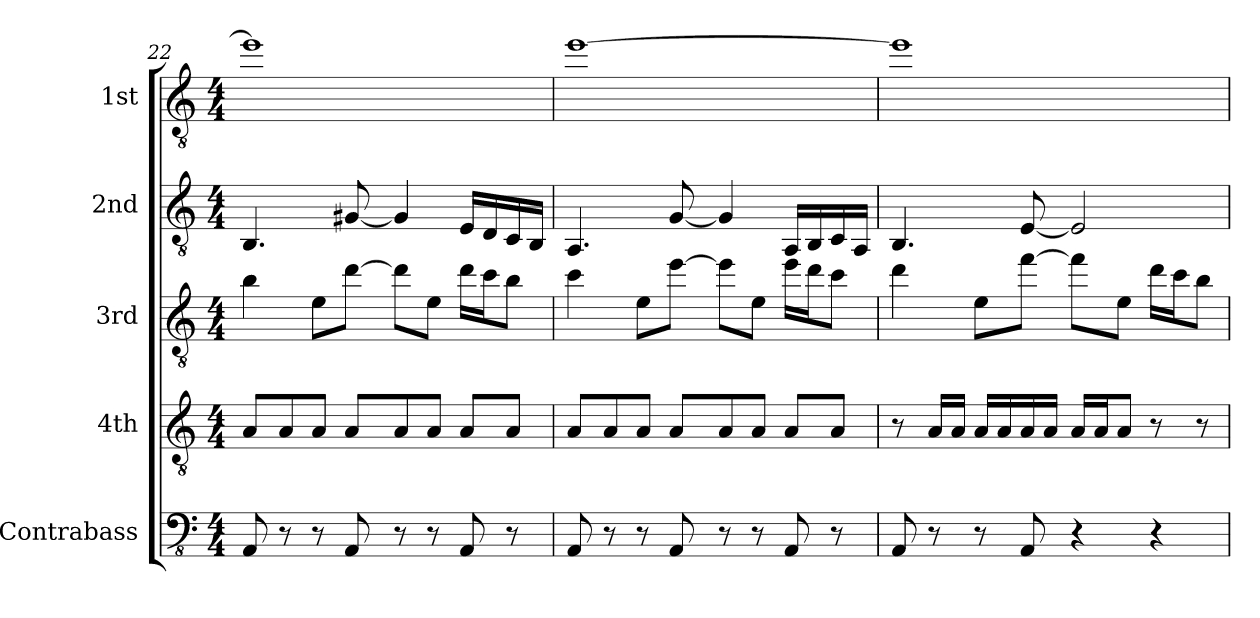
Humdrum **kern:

**kern	**kern	**kern	**kern	**kern
*part5	*part4	*part3	*part2	*part1
*staff5	*staff4	*staff3	*staff2	*staff1
*I"Contrabass	*I"4th	*I"3rd	*I"2nd	*I"1st
*I'C.B	*	*	*	*
*clefFv4	*clefGv2	*clefGv2	*clefGv2	*clefGv2
*k[]	*k[]	*k[]	*k[]	*k[]
*M4/4	*M4/4	*M4/4	*M4/4	*M4/4
=22	=22	=22	=22	=22
8AAA/	8A/L	4b\	4.BB/	1ee]
8r	8A/	.	.	.
8r	8A/J	8e\L	.	.
8AAA/	8A/L	[8dd\J	[8G#X/	.
8r	8A/	8dd\L]	4G#/]	.
8r	8A/J	8e\J	.	.
8AAA/	8A/L	16dd\LL	16E/LL	.
.	.	16cc\J	16D/	.
8r	8A/J	8b\J	16C/	.
.	.	.	16BB/JJ	.
=23	=23	=23	=23	=23
8AAA/	8A/L	4cc\	4.AA/	[1ee
8r	8A/	.	.	.
8r	8A/J	8e\L	.	.
8AAA/	8A/L	[8ee\J	[8G/	.
8r	8A/	8ee\L]	4G/]	.
8r	8A/J	8e\J	.	.
8AAA/	8A/L	16ee\LL	16AA/LL	.
.	.	16dd\J	16BB/	.
8r	8A/J	8cc\J	16C/	.
.	.	.	16AA/JJ	.
!!LO:LB:g=z
=24	=24	=24	=24	=24
8AAA/	8r	4dd\	4.BB/	1ee]
8r	16A/LL	.	.	.
.	16A/JJ	.	.	.
8r	16A/LL	8e\L	.	.
.	16A/	.	.	.
8AAA/	16A/	[8ff\J	[8E/	.
.	16A/JJ	.	.	.
4r	16A/LL	8ff\L]	2E/]	.
.	16A/J	.	.	.
.	8A/J	8e\J	.	.
4r	8r	16dd\LL	.	.
.	.	16cc\J	.	.
.	8r	8b\J	.	.
=	=	=	=	=
*-	*-	*-	*-	*-
